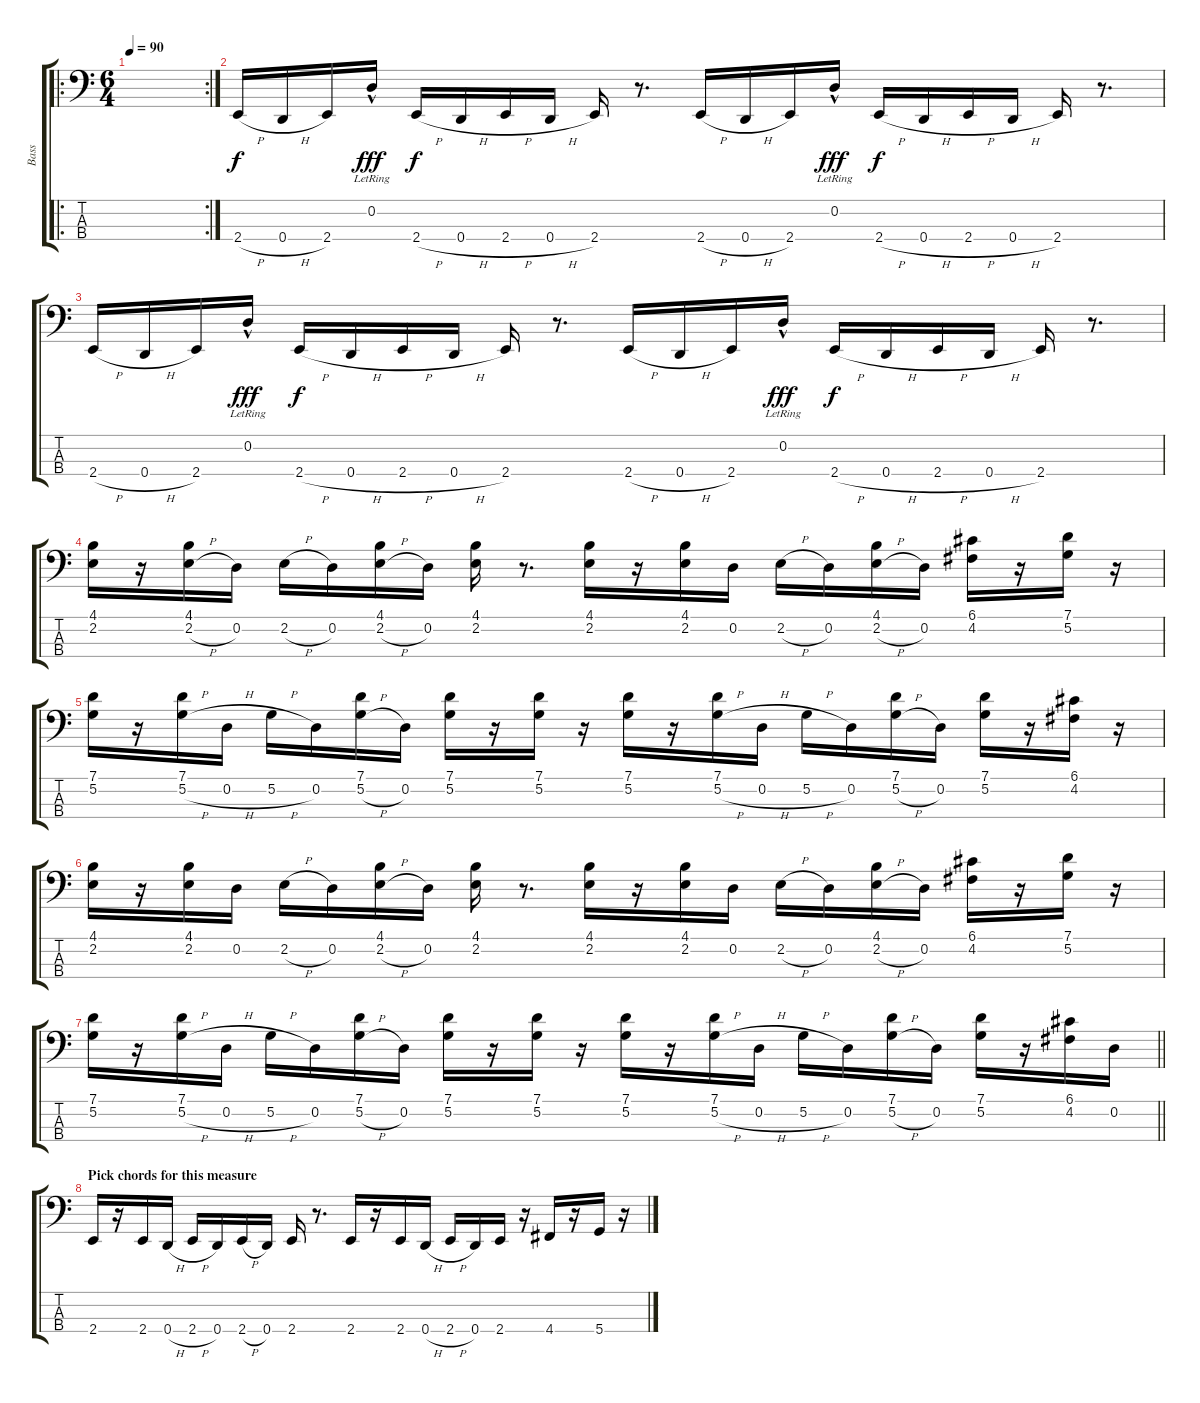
\track ("Bass" "Bass") {instrument electricbassfinger}
\staff {score tabs}
\tuning (G2 D2 A1 D1) {hide}
\ro
\rc 2
\ts (6 4)
\tempo 90
\clef f4
\ks c
|
2.4{h}.16 0.4{h}.16 2.4.16 0.2{hac lr}.16{dy fff} 2.4{h}.16{dy f} 0.4{h}.16 2.4{h}.16 0.4{h}.16 2.4.16 r.8{d} 2.4{h}.16 0.4{h}.16 2.4.16 0.2{hac lr}.16{dy fff} 2.4{h}.16{dy f} 0.4{h}.16 2.4{h}.16 0.4{h}.16 2.4.16 r.8{d} |
2.4{h}.16 0.4{h}.16 2.4.16 0.2{hac lr}.16{dy fff} 2.4{h}.16{dy f} 0.4{h}.16 2.4{h}.16 0.4{h}.16 2.4.16 r.8{d} 2.4{h}.16 0.4{h}.16 2.4.16 0.2{hac lr}.16{dy fff} 2.4{h}.16{dy f} 0.4{h}.16 2.4{h}.16 0.4{h}.16 2.4.16 r.8{d} |
(4.1 2.2).16 r.16 (4.1 2.2{h}).16 0.2.16 2.2{h}.16 0.2.16 (4.1 2.2{h}).16 0.2.16 (4.1 2.2).16 r.8{d} (4.1 2.2).16 r.16 (4.1 2.2).16 0.2.16 2.2{h}.16 0.2.16 (4.1 2.2{h}).16 0.2.16 (6.1 4.2).16 r.16 (7.1 5.2).16 r.16 |
(7.1 5.2).16 r.16 (7.1 5.2{h}).16 0.2{h}.16 5.2{h}.16 0.2.16 (7.1 5.2{h}).16 0.2.16 (7.1 5.2).16 r.16 (7.1 5.2).16 r.16 (7.1 5.2).16 r.16 (7.1 5.2{h}).16 0.2{h}.16 5.2{h}.16 0.2.16 (7.1 5.2{h}).16 0.2.16 (7.1 5.2).16 r.16 (6.1 4.2).16 r.16 |
(4.1 2.2).16 r.16 (4.1 2.2).16 0.2.16 2.2{h}.16 0.2.16 (4.1 2.2{h}).16 0.2.16 (4.1 2.2).16 r.8{d} (4.1 2.2).16 r.16 (4.1 2.2).16 0.2.16 2.2{h}.16 0.2.16 (4.1 2.2{h}).16 0.2.16 (6.1 4.2).16 r.16 (7.1 5.2).16 r.16 |
\barLineRight lightlight
(7.1 5.2).16 r.16 (7.1 5.2{h}).16 0.2{h}.16 5.2{h}.16 0.2.16 (7.1 5.2{h}).16 0.2.16 (7.1 5.2).16 r.16 (7.1 5.2).16 r.16 (7.1 5.2).16 r.16 (7.1 5.2{h}).16 0.2{h}.16 5.2{h}.16 0.2.16 (7.1 5.2{h}).16 0.2.16 (7.1 5.2).16 r.16 (6.1 4.2).16 0.2.16 |
\section ("" "Pick chords for this measure")
2.4.16 r.16 2.4.16 0.4{h}.16 2.4{h}.16 0.4.16 2.4{h}.16 0.4.16 2.4.16 r.8{d} 2.4.16 r.16 2.4.16 0.4{h}.16 2.4{h}.16 0.4.16 2.4.16 r.16 4.4.16 r.16 5.4.16 r.16
